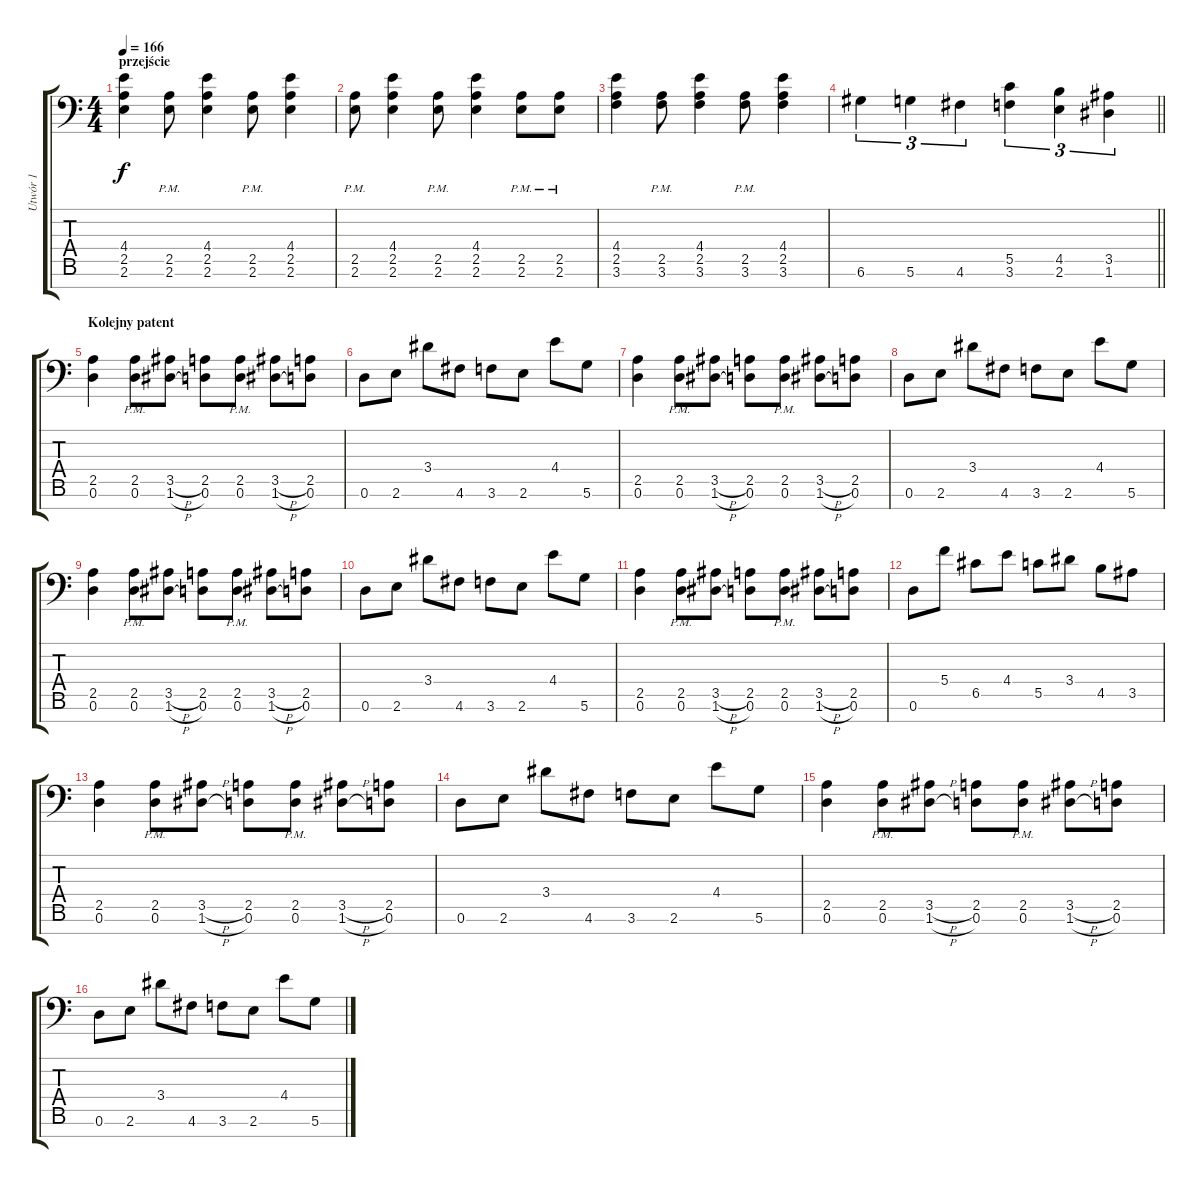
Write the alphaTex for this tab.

\track ("Utwór 1" "Utwór 1") {instrument distortionguitar}
\staff {score tabs}
\tuning (D4 A3 F3 C3 G2 D2 A1) {hide}
\ts (4 4)
\section ("" "przejście")
\tempo 166
\clef f4
\ks c
(4.4 2.5 2.6).4{dy f} (2.5{pm} 2.6{pm}).8 (4.4 2.5 2.6).4 (2.5{pm} 2.6{pm}).8 (4.4 2.5 2.6).4 |
(2.5{pm} 2.6{pm}).8 (4.4 2.5 2.6).4 (2.5{pm} 2.6{pm}).8 (4.4 2.5 2.6).4 (2.5{pm} 2.6{pm}).8 (2.5{pm} 2.6{pm}).8 |
(4.4 2.5 3.6).4 (2.5{pm} 3.6{pm}).8 (4.4 2.5 3.6).4 (2.5{pm} 3.6{pm}).8 (4.4 2.5 3.6).4 |
\barLineRight lightlight
6.6.4{tu (3 2)} 5.6.4{tu (3 2)} 4.6.4{tu (3 2)} (5.5 3.6).4{tu (3 2)} (4.5 2.6).4{tu (3 2)} (3.5 1.6).4{tu (3 2)} |
\section ("" "Kolejny patent")
(2.5 0.6).4 (2.5{pm} 0.6{pm}).8 (3.5{h} 1.6{h}).8 (2.5 0.6).8 (2.5{pm} 0.6{pm}).8 (3.5{h} 1.6{h}).8 (2.5 0.6).8 |
0.6.8 2.6.8 3.4.8 4.6.8 3.6.8 2.6.8 4.4.8 5.6.8 |
(2.5 0.6).4 (2.5{pm} 0.6{pm}).8 (3.5{h} 1.6{h}).8 (2.5 0.6).8 (2.5{pm} 0.6{pm}).8 (3.5{h} 1.6{h}).8 (2.5 0.6).8 |
0.6.8 2.6.8 3.4.8 4.6.8 3.6.8 2.6.8 4.4.8 5.6.8 |
(2.5 0.6).4 (2.5{pm} 0.6{pm}).8 (3.5{h} 1.6{h}).8 (2.5 0.6).8 (2.5{pm} 0.6{pm}).8 (3.5{h} 1.6{h}).8 (2.5 0.6).8 |
0.6.8 2.6.8 3.4.8 4.6.8 3.6.8 2.6.8 4.4.8 5.6.8 |
(2.5 0.6).4 (2.5{pm} 0.6{pm}).8 (3.5{h} 1.6{h}).8 (2.5 0.6).8 (2.5{pm} 0.6{pm}).8 (3.5{h} 1.6{h}).8 (2.5 0.6).8 |
0.6.8 5.4.8 6.5.8 4.4.8 5.5.8 3.4.8 4.5.8 3.5.8 |
(2.5 0.6).4 (2.5{pm} 0.6{pm}).8 (3.5{h} 1.6{h}).8 (2.5 0.6).8 (2.5{pm} 0.6{pm}).8 (3.5{h} 1.6{h}).8 (2.5 0.6).8 |
0.6.8 2.6.8 3.4.8 4.6.8 3.6.8 2.6.8 4.4.8 5.6.8 |
(2.5 0.6).4 (2.5{pm} 0.6{pm}).8 (3.5{h} 1.6{h}).8 (2.5 0.6).8 (2.5{pm} 0.6{pm}).8 (3.5{h} 1.6{h}).8 (2.5 0.6).8 |
0.6.8 2.6.8 3.4.8 4.6.8 3.6.8 2.6.8 4.4.8 5.6.8
